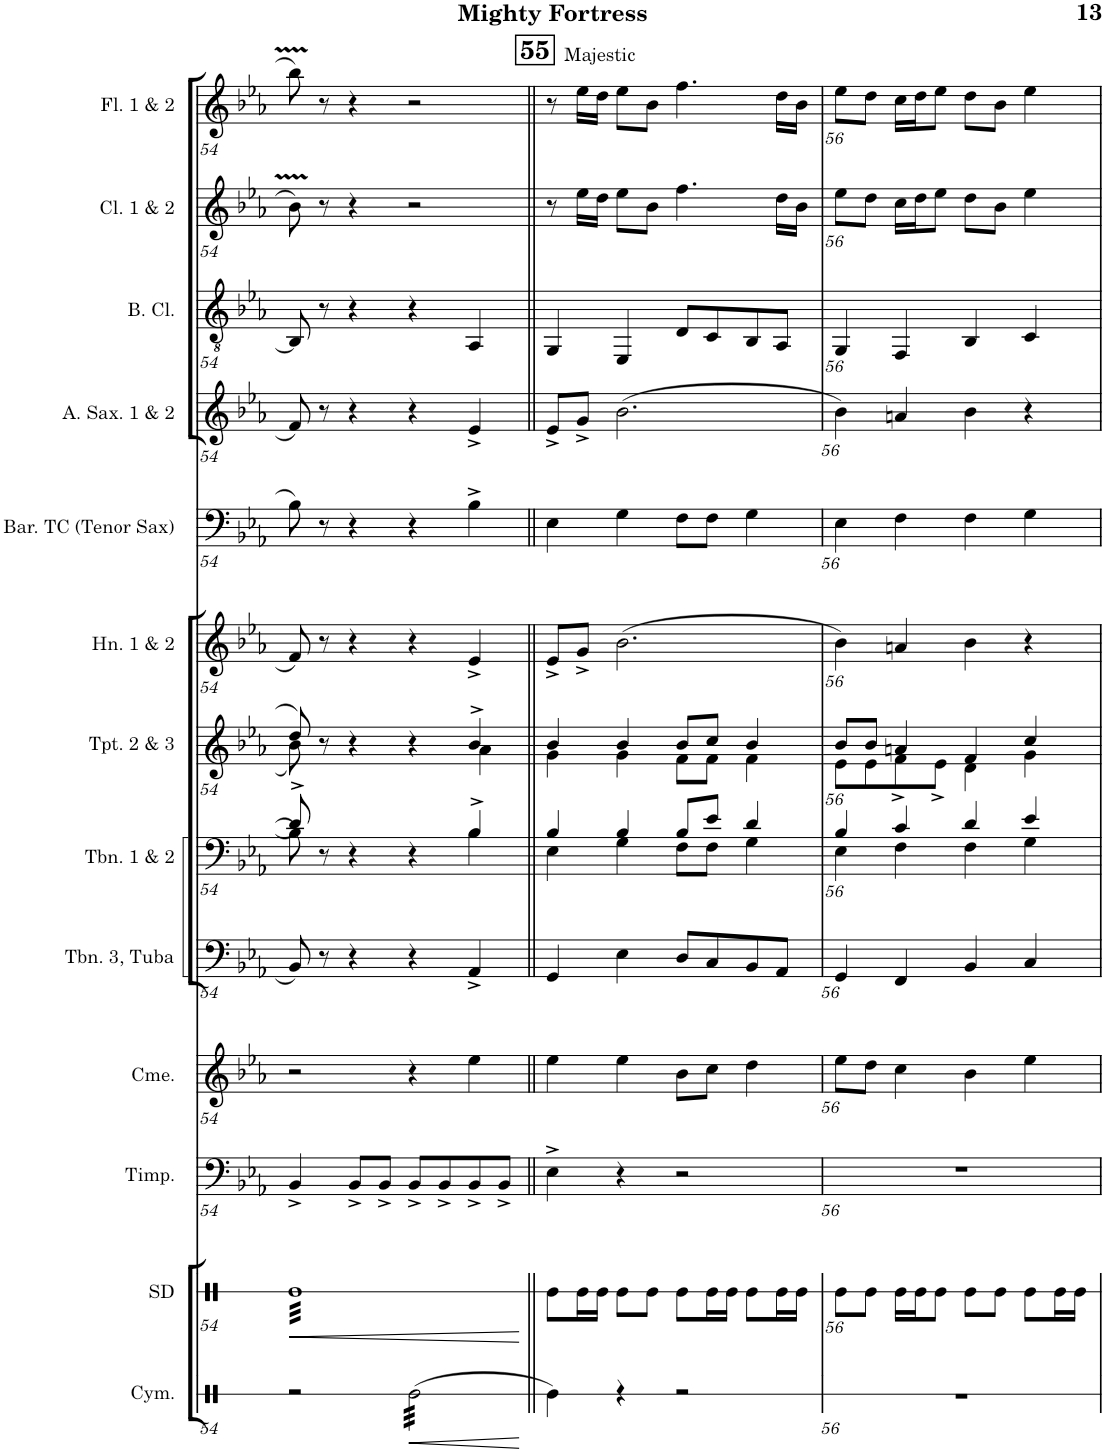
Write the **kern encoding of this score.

**kern	**kern	**kern	**kern	**kern	**kern	**kern	**kern	**kern	**kern	**kern	**kern	**kern
*part13	*part12	*part11	*part10	*part9	*part8	*part7	*part6	*part5	*part4	*part3	*part2	*part1
*staff13	*staff12	*staff11	*staff10	*staff9	*staff8	*staff7	*staff6	*staff5	*staff4	*staff3	*staff2	*staff1
*I"Aux Percussion	*I"Snare Drum	*I"Timpani	*I"Chimes	*I"Trombone 3, Tuba	*I"Trombone 1 &amp; 2	*I"Trumpet 2 &amp; 3	*I"Horn 1 &amp; 2	*I"Baritone TC (Tenor Sax)	*I"Alto Saxophone 1 &amp; 2	*I"Bass Clarinet	*I"Clarinet 1 &amp; 2	*I"Flute 1 &amp; 2
*I'Aux Perc	*I'SD	*I'Timp.	*I'Cme.	*I'Tbn. 3, Tuba	*I'Tbn. 1 &amp; 2	*I'Tpt. 2 &amp; 3	*I'Hn. 1 &amp; 2	*I'Bar. TC (Tenor Sax)	*I'A. Sax. 1 &amp; 2	*I'B. Cl.	*I'Cl. 1 &amp; 2	*I'Fl. 1 &amp; 2
!!LO:PB:g=z
*clefX	*clefX	*clefF4	*clefG2	*clefF4	*clefF4	*clefG2	*clefG2	*clefF4	*clefG2	*clefGv2	*clefG2	*clefG2
*	*	*	*	*	*	*Trd1c2	*Trd4c7	*Trd4c7	*Trd5c9	*Trd8c14	*Trd1c2	*
*k[]	*k[]	*k[b-e-a-]	*k[b-e-a-]	*k[b-e-a-]	*k[b-e-a-]	*k[b-e-a-]	*k[b-e-a-]	*k[b-e-a-]	*k[b-e-a-]	*k[b-e-a-]	*k[b-e-a-]	*k[b-e-a-]
*M4/4	*M4/4	*M4/4	*M4/4	*M4/4	*M4/4	*M4/4	*M4/4	*M4/4	*M4/4	*M4/4	*M4/4	*M4/4
=54	=54	=54	=54	=54	=54	=54	=54	=54	=54	=54	=54	=54
*	*	*	*	*	*^	*^	*	*	*	*	*	*
*	*tremolo	*	*	*	*	*	*	*	*	*	*	*	*	*
2r	32ReLLL	4BB-^/	2r	8BB-/	8B-\	8d^>/	8dd/	8b-\	8f/	8B-\	8f/	8BB-/]	8b-\	8bb-\
.	32Re	.	.	.	.	.	.	.	.	.	.	.	.	.
.	32Re	.	.	.	.	.	.	.	.	.	.	.	.	.
.	32Re	.	.	.	.	.	.	.	.	.	.	.	.	.
.	32Re	.	.	8r	8r	8ryy	8r	8ryy	8r	8r	8r	8r	8r	8r
.	32Re	.	.	.	.	.	.	.	.	.	.	.	.	.
.	32Re	.	.	.	.	.	.	.	.	.	.	.	.	.
.	32Re	.	.	.	.	.	.	.	.	.	.	.	.	.
*	*	*	*	*	*v	*v	*	*	*	*	*	*	*	*
*	*	*	*	*	*	*v	*v	*	*	*	*	*	*
.	32Re	8BB-^/L	.	4r	4r	4r	4r	4r	4r	4r	4r	4r
.	32Re	.	.	.	.	.	.	.	.	.	.	.
.	32Re	.	.	.	.	.	.	.	.	.	.	.
.	32Re	.	.	.	.	.	.	.	.	.	.	.
.	32Re	8BB-^/J	.	.	.	.	.	.	.	.	.	.
.	32Re	.	.	.	.	.	.	.	.	.	.	.
.	32Re	.	.	.	.	.	.	.	.	.	.	.
.	32Re	.	.	.	.	.	.	.	.	.	.	.
*tremolo	*	*	*	*	*	*	*	*	*	*	*	*
(32Re\LLL	32Re	8BB-^/L	4r	4r	4r	4r	4r	4r	4r	4r	2r	2r
(32Re\	32Re	.	.	.	.	.	.	.	.	.	.	.
(32Re\	32Re	.	.	.	.	.	.	.	.	.	.	.
(32Re\	32Re	.	.	.	.	.	.	.	.	.	.	.
(32Re\	32Re	8BB-^/	.	.	.	.	.	.	.	.	.	.
(32Re\	32Re	.	.	.	.	.	.	.	.	.	.	.
(32Re\	32Re	.	.	.	.	.	.	.	.	.	.	.
(32Re\	32Re	.	.	.	.	.	.	.	.	.	.	.
*	*	*	*	*	*^	*^	*	*	*	*	*	*
(32Re\	32Re	8BB-^/	4ee-\	4AA-^/	4B-^/	4B-\	4b-^/	4a-\	4e-^/	4B-^\	4e-^/	4AA-/	.	.
(32Re\	32Re	.	.	.	.	.	.	.	.	.	.	.	.	.
(32Re\	32Re	.	.	.	.	.	.	.	.	.	.	.	.	.
(32Re\	32Re	.	.	.	.	.	.	.	.	.	.	.	.	.
(32Re\	32Re	8BB-^/J	.	.	.	.	.	.	.	.	.	.	.	.
(32Re\	32Re	.	.	.	.	.	.	.	.	.	.	.	.	.
(32Re\	32Re	.	.	.	.	.	.	.	.	.	.	.	.	.
(32Re\JJJ	32ReJJJ	.	.	.	.	.	.	.	.	.	.	.	.	.
*	*Xtremolo	*	*	*	*	*	*	*	*	*	*	*	*	*
*Xtremolo	*	*	*	*	*	*	*	*	*	*	*	*	*	*
!!LO:REH:place=s1:a:B:cj:fs=14:t=55
=55||	=55||	=55||	=55||	=55||	=55||	=55||	=55||	=55||	=55||	=55||	=55||	=55||	=55||	=55||
!	!	!	!	!	!	!	!	!	!	!	!	!	!	!LO:TX:a:t=Majestic
4Re\)	8Re\L	4E-^\	4ee-\	4GG/	4E-\	4B-/	4b-/	4g\	8e-^/L	4E-\	8e-^/L	4GG/	8r	8r
.	16Re\L	.	.	.	.	.	.	.	8g^/J	.	8g^/J	.	16ee-\LL	16ee-\LL
.	16Re\JJ	.	.	.	.	.	.	.	.	.	.	.	16dd\JJ	16dd\JJ
4r	8Re\L	4r	4ee-\	4E-\	4G\	4B-/	4b-/	4g\	(2.b-\	4G\	(2.b-\	4EE-/	8ee-\L	8ee-\L
.	8Re\J	.	.	.	.	.	.	.	.	.	.	.	8b-\J	8b-\J
2r	8Re\L	2r	8b-\L	8D/L	8F\L	8B-/L	8b-/L	8f\L	.	8F\L	.	8D/L	4.ff\	4.ff\
.	16Re\L	.	8cc\J	8C/	8F\J	8e-/J	8cc/J	8f\J	.	8F\J	.	8C/	.	.
.	16Re\JJ	.	.	.	.	.	.	.	.	.	.	.	.	.
.	8Re\L	.	4dd\	8BB-/	4G\	4d/	4b-/	4f\	.	4G\	.	8BB-/	.	.
.	16Re\L	.	.	8AA-/J	.	.	.	.	.	.	.	8AA-/J	16dd\LL	16dd\LL
.	16Re\JJ	.	.	.	.	.	.	.	.	.	.	.	16b-\JJ	16b-\JJ
=56	=56	=56	=56	=56	=56	=56	=56	=56	=56	=56	=56	=56	=56	=56
1r	8Re\L	1r	8ee-\L	4GG/	4E-\	4B-/	8b-/L	8e-\L	4b-\)	4E-\	4b-\)	4GG/	8ee-\L	8ee-\L
.	8Re\J	.	8dd\J	.	.	.	8b-/J	8e-\	.	.	.	.	8dd\J	8dd\J
.	16Re\LL	.	4cc\	4FF/	4F\	4c/	4an/	8f^\	4an/	4F\	4an/	4FF/	16cc\LL	16cc\LL
.	16Re\J	.	.	.	.	.	.	.	.	.	.	.	16dd\J	16dd\J
.	8Re\J	.	.	.	.	.	.	8e-^\J	.	.	.	.	8ee-\J	8ee-\J
.	8Re\L	.	4b-\	4BB-/	4F\	4d/	4f/	4d\	4b-\	4F\	4b-\	4BB-/	8dd\L	8dd\L
.	8Re\J	.	.	.	.	.	.	.	.	.	.	.	8b-\J	8b-\J
.	8Re\L	.	4ee-\	4C/	4G\	4e-/	4cc/	4g\	4r	4G\	4r	4C/	4ee-\	4ee-\
.	16Re\L	.	.	.	.	.	.	.	.	.	.	.	.	.
.	16Re\JJ	.	.	.	.	.	.	.	.	.	.	.	.	.
*	*	*	*	*	*v	*v	*	*	*	*	*	*	*	*
*	*	*	*	*	*	*v	*v	*	*	*	*	*	*
=	=	=	=	=	=	=	=	=	=	=	=	=
*-	*-	*-	*-	*-	*-	*-	*-	*-	*-	*-	*-	*-
